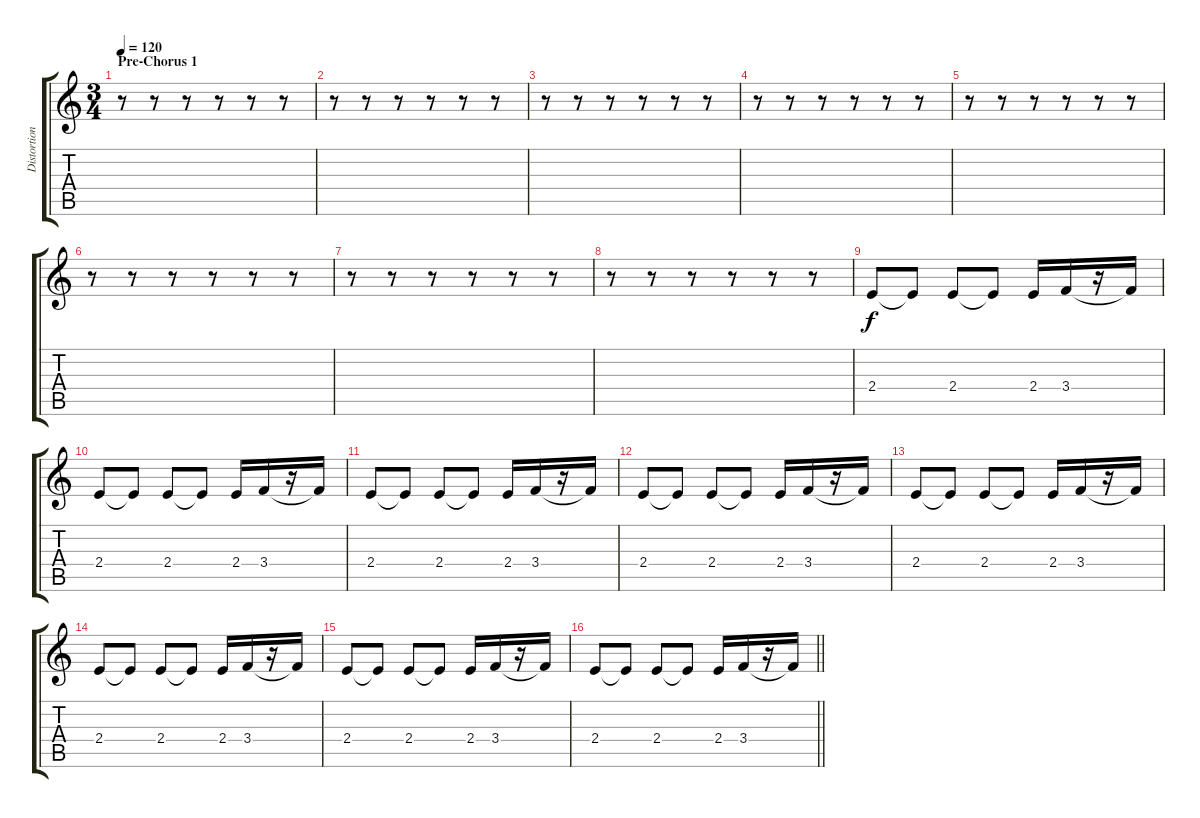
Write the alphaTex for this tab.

\track ("Distortion" "Distortion") {instrument distortionguitar}
\staff {score tabs}
\tuning (E4 B3 G3 D3 A2 E2) {hide}
\ts (3 4)
\section ("" "Pre-Chorus 1")
\tempo 120
\clef g2
\ks c
r.8{dy f} r.8 r.8 r.8 r.8 r.8 |
r.8 r.8 r.8 r.8 r.8 r.8 |
r.8 r.8 r.8 r.8 r.8 r.8 |
r.8 r.8 r.8 r.8 r.8 r.8 |
r.8 r.8 r.8 r.8 r.8 r.8 |
r.8 r.8 r.8 r.8 r.8 r.8 |
r.8 r.8 r.8 r.8 r.8 r.8 |
r.8 r.8 r.8 r.8 r.8 r.8 |
2.4.8 2.4{t}.8 2.4.8 2.4{t}.8 2.4.16 3.4.16 r.16 3.4{t}.16 |
2.4.8 2.4{t}.8 2.4.8 2.4{t}.8 2.4.16 3.4.16 r.16 3.4{t}.16 |
2.4.8 2.4{t}.8 2.4.8 2.4{t}.8 2.4.16 3.4.16 r.16 3.4{t}.16 |
2.4.8 2.4{t}.8 2.4.8 2.4{t}.8 2.4.16 3.4.16 r.16 3.4{t}.16 |
2.4.8 2.4{t}.8 2.4.8 2.4{t}.8 2.4.16 3.4.16 r.16 3.4{t}.16 |
2.4.8 2.4{t}.8 2.4.8 2.4{t}.8 2.4.16 3.4.16 r.16 3.4{t}.16 |
2.4.8 2.4{t}.8 2.4.8 2.4{t}.8 2.4.16 3.4.16 r.16 3.4{t}.16 |
\barLineRight lightlight
2.4.8 2.4{t}.8 2.4.8 2.4{t}.8 2.4.16 3.4.16 r.16 3.4{t}.16
